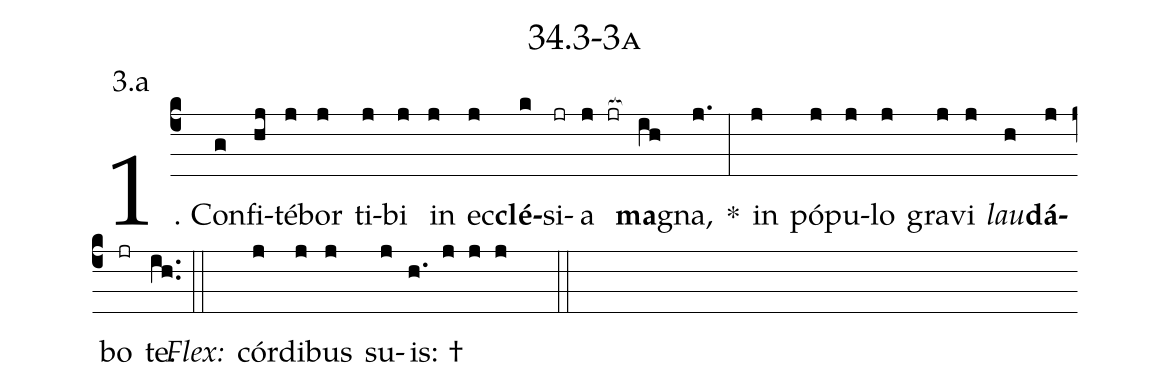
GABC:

name: 34.3-3a;
annotation: 3.a;
%%
(c4)1. Con(g)fi(hj)té(j)bor(j) ti(j)bi(j) in(j) ec(j)<b>clé</b>(k)si(jr)a(j jr[ocb:1{]) <b>ma</b>(ih[ocb:0}])gna,(j.) *(:) in(j) pó(j)pu(j)lo(j) gra(j)vi(j) <i>lau</i>(h)<b>dá</b>(j)bo(jr) te.(ih..) (::)
<i>Flex:</i>()  cór(j)di(j)bus(j) su(j)is: †(h. j j j  ::)

%E(j) u(j) o(j) u(h) a(j) e.(ih..) (::)
